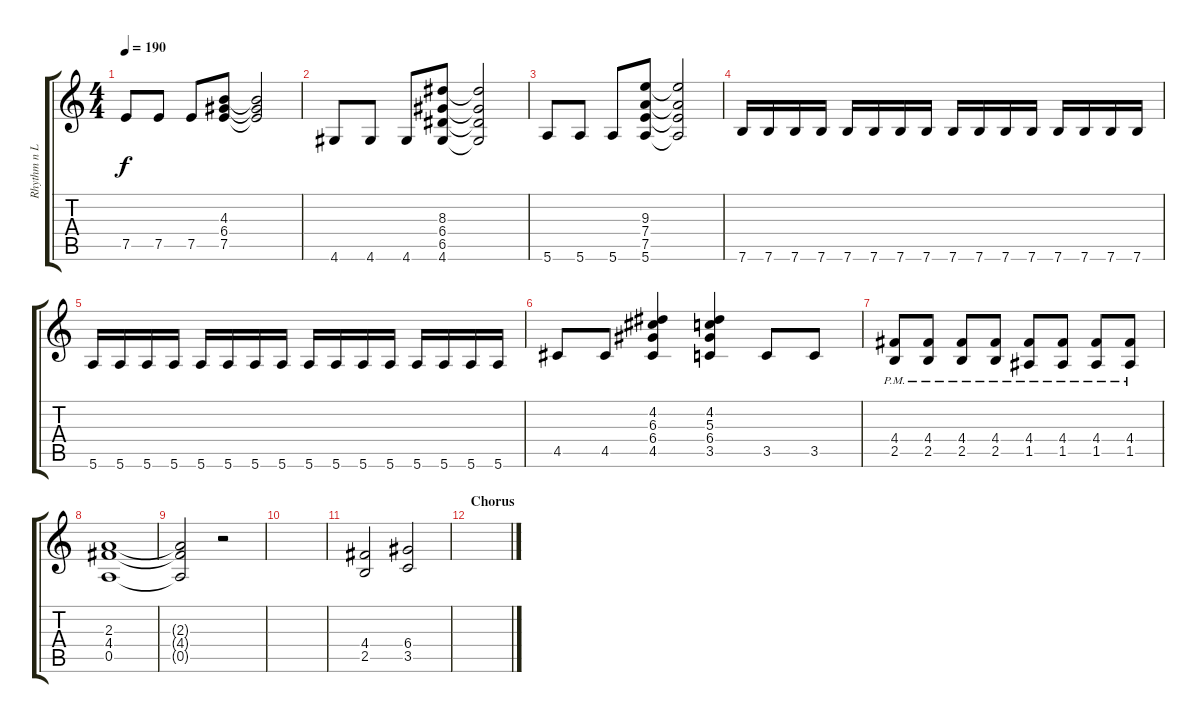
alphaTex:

\track ("Rhythm n Lead Guitar" "Rhythm n L") {instrument distortionguitar}
\staff {score tabs}
\tuning (E4 B3 G3 D3 A2 E2) {hide}
\ts (4 4)
\tempo 190
\clef g2
\ks c
7.5.8{dy f} 7.5.8 7.5.8 (4.3 6.4 7.5).8 (4.3{t} 6.4{t} 7.5{t}).2 |
4.6.8 4.6.8 4.6.8 (8.3 6.4 6.5 4.6).8 (8.3{t} 6.4{t} 6.5{t} 4.6{t}).2 |
5.6.8 5.6.8 5.6.8 (9.3 7.4 7.5 5.6).8 (9.3{t} 7.4{t} 7.5{t} 5.6{t}).2 |
7.6.16 7.6.16 7.6.16 7.6.16 7.6.16 7.6.16 7.6.16 7.6.16 7.6.16 7.6.16 7.6.16 7.6.16 7.6.16 7.6.16 7.6.16 7.6.16 |
5.6.16 5.6.16 5.6.16 5.6.16 5.6.16 5.6.16 5.6.16 5.6.16 5.6.16 5.6.16 5.6.16 5.6.16 5.6.16 5.6.16 5.6.16 5.6.16 |
4.5.8 4.5.8 (4.2 6.3 6.4 4.5).4 (4.2 5.3 6.4 3.5).4 3.5.8 3.5.8 |
(4.4{pm} 2.5{pm}).8 (4.4{pm} 2.5{pm}).8 (4.4{pm} 2.5{pm}).8 (4.4{pm} 2.5{pm}).8 (4.4{pm} 1.5{pm}).8 (4.4{pm} 1.5{pm}).8 (4.4{pm} 1.5{pm}).8 (4.4{pm} 1.5{pm}).8 |
(2.3 4.4 0.5).1 |
(2.3{t} 4.4{t} 0.5{t}).2 r.2 |
|
(4.4 2.5).2 (6.4 3.5).2 |
\section ("" "Chorus")
